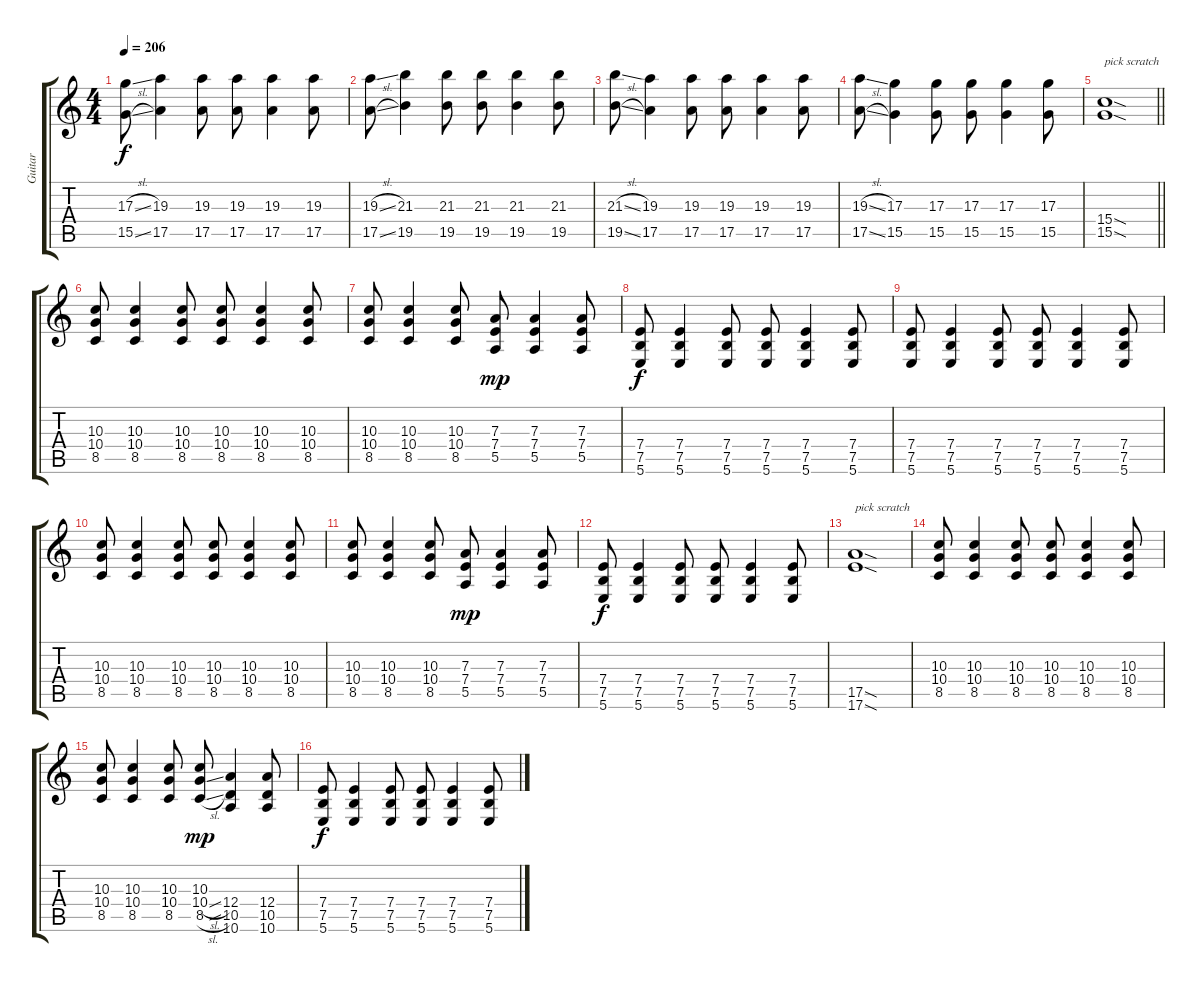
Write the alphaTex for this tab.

\track ("Guitar" "Guitar") {instrument distortionguitar}
\staff {score tabs}
\tuning (B3 Gb3 D3 A2 E2 B1) {hide}
\ts (4 4)
\tempo 206
\clef g2
\ks c
(17.3{sl} 15.5{sl}).8{dy f} (19.3 17.5).4 (19.3 17.5).8 (19.3 17.5).8 (19.3 17.5).4 (19.3 17.5).8 |
(19.3{sl} 17.5{sl}).8 (21.3 19.5).4 (21.3 19.5).8 (21.3 19.5).8 (21.3 19.5).4 (21.3 19.5).8 |
(21.3{sl} 19.5{sl}).8 (19.3 17.5).4 (19.3 17.5).8 (19.3 17.5).8 (19.3 17.5).4 (19.3 17.5).8 |
(19.3{sl} 17.5{sl}).8 (17.3 15.5).4 (17.3 15.5).8 (17.3 15.5).8 (17.3 15.5).4 (17.3 15.5).8 |
\barLineRight lightlight
(15.4{sod} 15.5{sod}).1{txt "pick scratch"} |
\section ("" "")
(10.3 10.4 8.5).8 (10.3 10.4 8.5).4 (10.3 10.4 8.5).8 (10.3 10.4 8.5).8 (10.3 10.4 8.5).4 (10.3 10.4 8.5).8 |
(10.3 10.4 8.5).8 (10.3 10.4 8.5).4 (10.3 10.4 8.5).8 (7.3 7.4 5.5).8{dy mp} (7.3 7.4 5.5).4 (7.3 7.4 5.5).8 |
(7.4 7.5 5.6).8{dy f} (7.4 7.5 5.6).4 (7.4 7.5 5.6).8 (7.4 7.5 5.6).8 (7.4 7.5 5.6).4 (7.4 7.5 5.6).8 |
(7.4 7.5 5.6).8 (7.4 7.5 5.6).4 (7.4 7.5 5.6).8 (7.4 7.5 5.6).8 (7.4 7.5 5.6).4 (7.4 7.5 5.6).8 |
(10.3 10.4 8.5).8 (10.3 10.4 8.5).4 (10.3 10.4 8.5).8 (10.3 10.4 8.5).8 (10.3 10.4 8.5).4 (10.3 10.4 8.5).8 |
(10.3 10.4 8.5).8 (10.3 10.4 8.5).4 (10.3 10.4 8.5).8 (7.3 7.4 5.5).8{dy mp} (7.3 7.4 5.5).4 (7.3 7.4 5.5).8 |
(7.4 7.5 5.6).8{dy f} (7.4 7.5 5.6).4 (7.4 7.5 5.6).8 (7.4 7.5 5.6).8 (7.4 7.5 5.6).4 (7.4 7.5 5.6).8 |
(17.5{sod} 17.6{sod}).1{txt "pick scratch"} |
(10.3 10.4 8.5).8 (10.3 10.4 8.5).4 (10.3 10.4 8.5).8 (10.3 10.4 8.5).8 (10.3 10.4 8.5).4 (10.3 10.4 8.5).8 |
(10.3 10.4 8.5).8 (10.3 10.4 8.5).4 (10.3 10.4 8.5).8 (10.3 10.4{sl} 8.5{sl}).8{dy mp} (12.4 10.5 10.6).4 (12.4 10.5 10.6).8 |
(7.4 7.5 5.6).8{dy f} (7.4 7.5 5.6).4 (7.4 7.5 5.6).8 (7.4 7.5 5.6).8 (7.4 7.5 5.6).4 (7.4 7.5 5.6).8
